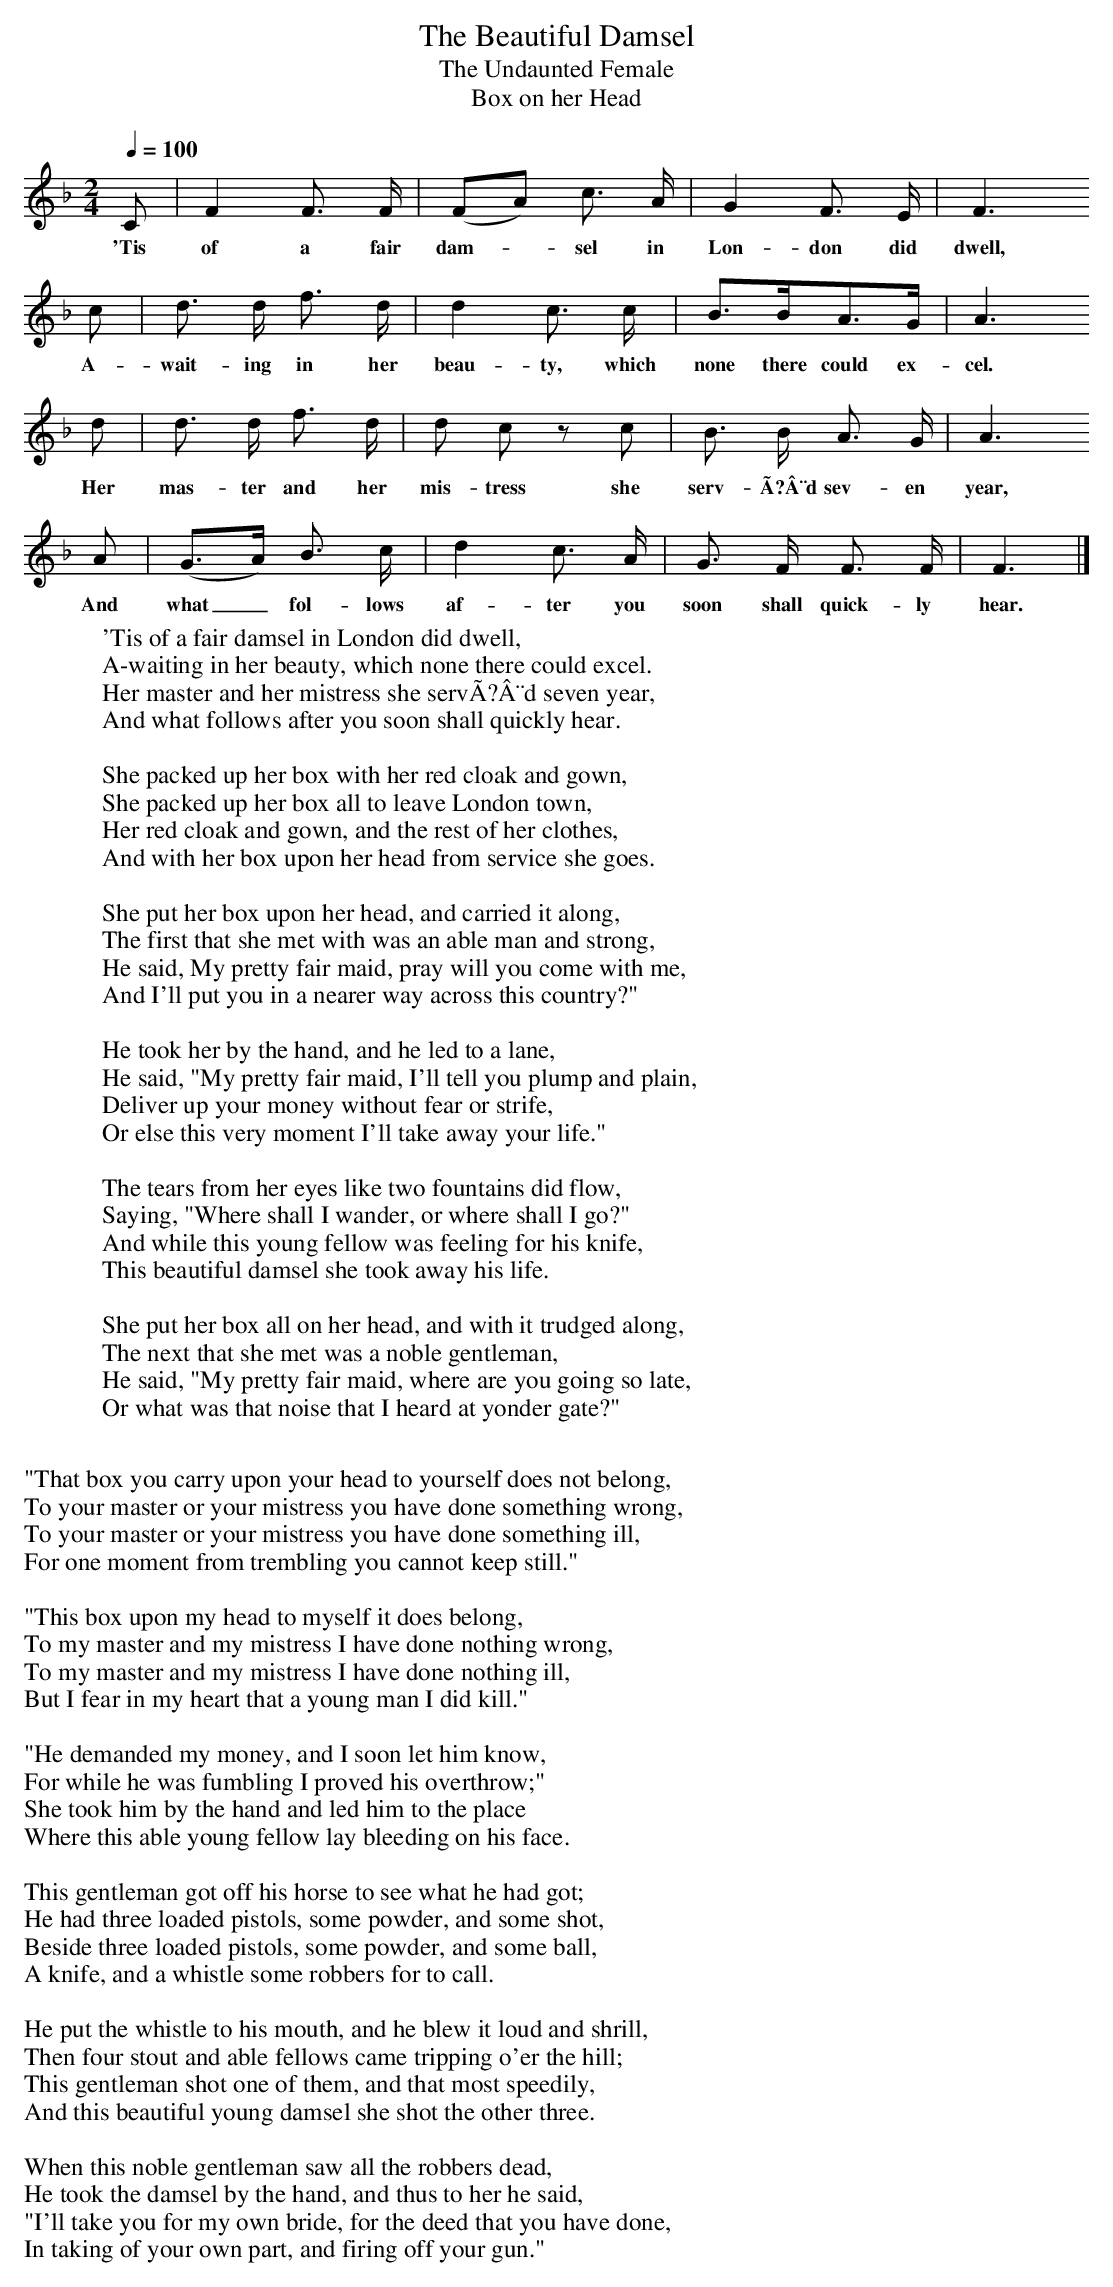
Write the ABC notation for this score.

X:1
T:The Beautiful Damsel
T:The Undaunted Female
T:Box on her Head
L:1/8
Q:1/4=100
M:2/4
K:F
C|F2 F3/2 F/|(FA) c3/2 A/|G2 F3/2 E/|F3
w:'Tis of a fair dam-*sel in Lon-don did dwell,
c|d3/2 d/ f3/2 d/|d2 c3/2 c/|B3/2B/A3/2G/|A3
w:A-wait-ing in her beau-ty, which none there could ex-cel.
d|d3/2 d/ f3/2 d/|d c z c|B3/2 B/ A3/2 G/|A3
w:Her mas-ter and her mis-tress she serv-Ã?Â¨d sev-en year,
A|(G3/2A/) B3/2 c/|d2 c3/2 A/|G3/2 F/ F3/2 F/|F3|]
w:And what_ fol-lows af-ter you soon shall quick-ly hear.
W:'Tis of a fair damsel in London did dwell,
W:A-waiting in her beauty, which none there could excel.
W:Her master and her mistress she servÃ?Â¨d seven year,
W:And what follows after you soon shall quickly hear.
W:
W:She packed up her box with her red cloak and gown,
W:She packed up her box all to leave London town,
W:Her red cloak and gown, and the rest of her clothes,
W:And with her box upon her head from service she goes.
W:
W:She put her box upon her head, and carried it along,
W:The first that she met with was an able man and strong,
W:He said, My pretty fair maid, pray will you come with me,
W:And I'll put you in a nearer way across this country?"
W:
W:He took her by the hand, and he led to a lane,
W:He said, "My pretty fair maid, I'll tell you plump and plain,
W:Deliver up your money without fear or strife,
W:Or else this very moment I'll take away your life."
W:
W:The tears from her eyes like two fountains did flow,
W:Saying, "Where shall I wander, or where shall I go?"
W:And while this young fellow was feeling for his knife,
W:This beautiful damsel she took away his life.
W:
W:She put her box all on her head, and with it trudged along,
W:The next that she met was a noble gentleman,
W:He said, "My pretty fair maid, where are you going so late,
W:Or what was that noise that I heard at yonder gate?"
W:
W:"That box you carry upon your head to yourself does not belong,
W:To your master or your mistress you have done something wrong,
W:To your master or your mistress you have done something ill,
W:For one moment from trembling you cannot keep still."
W:
W:"This box upon my head to myself it does belong,
W:To my master and my mistress I have done nothing wrong,
W:To my master and my mistress I have done nothing ill,
W:But I fear in my heart that a young man I did kill."
W:
W:"He demanded my money, and I soon let him know,
W:For while he was fumbling I proved his overthrow;"
W:She took him by the hand and led him to the place
W:Where this able young fellow lay bleeding on his face.
W:
W:This gentleman got off his horse to see what he had got;
W:He had three loaded pistols, some powder, and some shot,
W:Beside three loaded pistols, some powder, and some ball,
W:A knife, and a whistle some robbers for to call.
W:
W:He put the whistle to his mouth, and he blew it loud and shrill,
W:Then four stout and able fellows came tripping o'er the hill;
W:This gentleman shot one of them, and that most speedily,
W:And this beautiful young damsel she shot the other three.
W:
W:When this noble gentleman saw all the robbers dead,
W:He took the damsel by the hand, and thus to her he said,
W:"I'll take you for my own bride, for the deed that you have done,
W:In taking of your own part, and firing off your gun."
